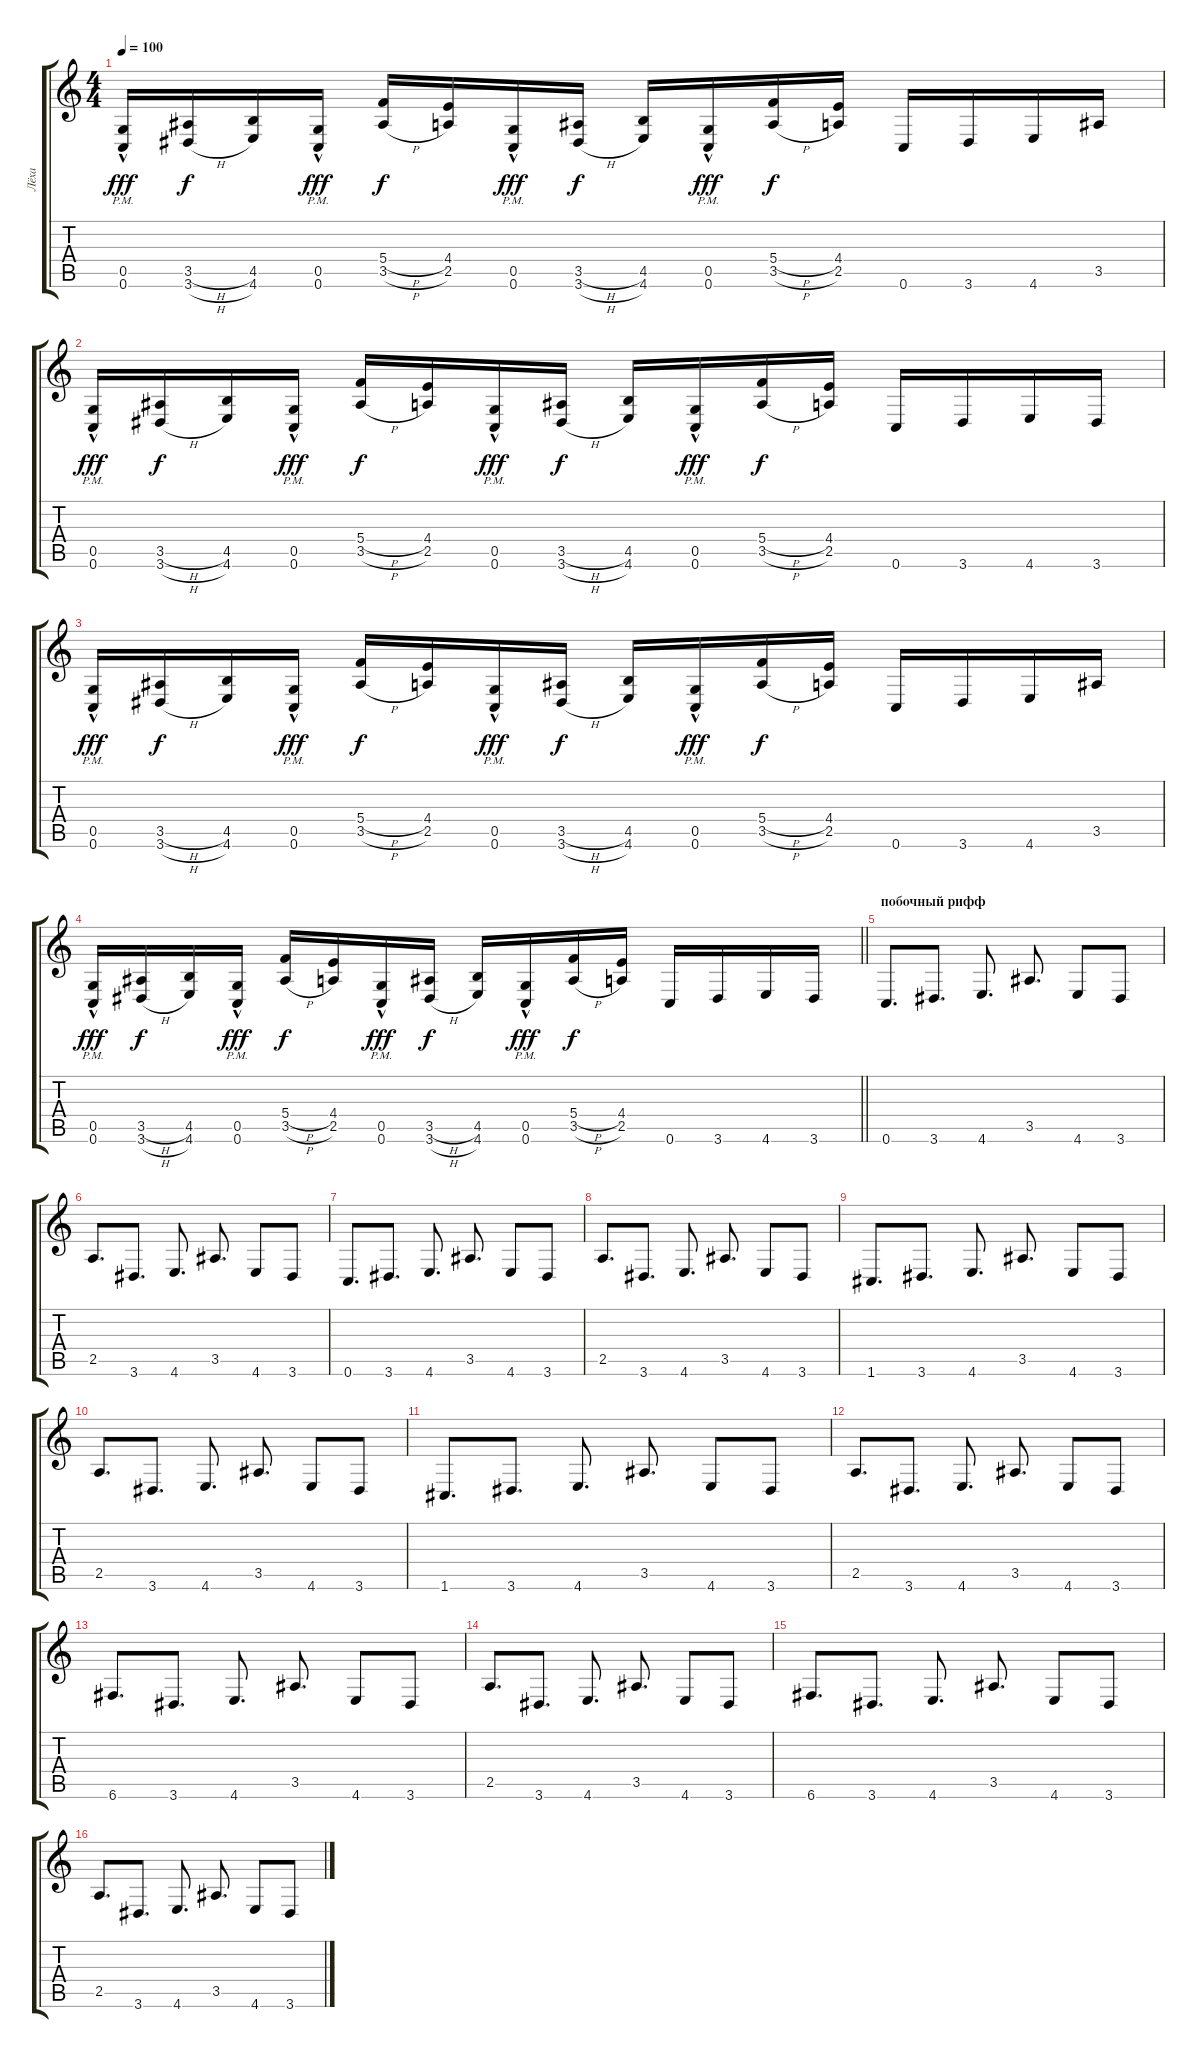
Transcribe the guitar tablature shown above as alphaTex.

\track ("Лёха" "Лёха") {instrument distortionguitar}
\staff {score tabs}
\tuning (D4 A3 F3 C3 G2 C2) {hide}
\ts (4 4)
\tempo 100
\clef g2
\ks c
(0.5{hac pm} 0.6{hac pm}).16{dy fff} (3.5{h} 3.6{h}).16{dy f} (4.5 4.6).16 (0.5{hac pm} 0.6{hac pm}).16{dy fff} (5.4{h} 3.5{h}).16{dy f} (4.4 2.5).16 (0.5{hac pm} 0.6{hac pm}).16{dy fff} (3.5{h} 3.6{h}).16{dy f} (4.5 4.6).16 (0.5{hac pm} 0.6{hac pm}).16{dy fff} (5.4{h} 3.5{h}).16{dy f} (4.4 2.5).16 0.6.16 3.6.16 4.6.16 3.5.16 |
(0.5{hac pm} 0.6{hac pm}).16{dy fff} (3.5{h} 3.6{h}).16{dy f} (4.5 4.6).16 (0.5{hac pm} 0.6{hac pm}).16{dy fff} (5.4{h} 3.5{h}).16{dy f} (4.4 2.5).16 (0.5{hac pm} 0.6{hac pm}).16{dy fff} (3.5{h} 3.6{h}).16{dy f} (4.5 4.6).16 (0.5{hac pm} 0.6{hac pm}).16{dy fff} (5.4{h} 3.5{h}).16{dy f} (4.4 2.5).16 0.6.16 3.6.16 4.6.16 3.6.16 |
(0.5{hac pm} 0.6{hac pm}).16{dy fff} (3.5{h} 3.6{h}).16{dy f} (4.5 4.6).16 (0.5{hac pm} 0.6{hac pm}).16{dy fff} (5.4{h} 3.5{h}).16{dy f} (4.4 2.5).16 (0.5{hac pm} 0.6{hac pm}).16{dy fff} (3.5{h} 3.6{h}).16{dy f} (4.5 4.6).16 (0.5{hac pm} 0.6{hac pm}).16{dy fff} (5.4{h} 3.5{h}).16{dy f} (4.4 2.5).16 0.6.16 3.6.16 4.6.16 3.5.16 |
\barLineRight lightlight
(0.5{hac pm} 0.6{hac pm}).16{dy fff} (3.5{h} 3.6{h}).16{dy f} (4.5 4.6).16 (0.5{hac pm} 0.6{hac pm}).16{dy fff} (5.4{h} 3.5{h}).16{dy f} (4.4 2.5).16 (0.5{hac pm} 0.6{hac pm}).16{dy fff} (3.5{h} 3.6{h}).16{dy f} (4.5 4.6).16 (0.5{hac pm} 0.6{hac pm}).16{dy fff} (5.4{h} 3.5{h}).16{dy f} (4.4 2.5).16 0.6.16 3.6.16 4.6.16 3.6.16 |
\section ("" "побочный рифф")
0.6.8{d} 3.6.8{d} 4.6.8{d} 3.5.8{d} 4.6.8 3.6.8 |
2.5.8{d} 3.6.8{d} 4.6.8{d} 3.5.8{d} 4.6.8 3.6.8 |
0.6.8{d} 3.6.8{d} 4.6.8{d} 3.5.8{d} 4.6.8 3.6.8 |
2.5.8{d} 3.6.8{d} 4.6.8{d} 3.5.8{d} 4.6.8 3.6.8 |
1.6.8{d} 3.6.8{d} 4.6.8{d} 3.5.8{d} 4.6.8 3.6.8 |
2.5.8{d} 3.6.8{d} 4.6.8{d} 3.5.8{d} 4.6.8 3.6.8 |
1.6.8{d} 3.6.8{d} 4.6.8{d} 3.5.8{d} 4.6.8 3.6.8 |
2.5.8{d} 3.6.8{d} 4.6.8{d} 3.5.8{d} 4.6.8 3.6.8 |
6.6.8{d} 3.6.8{d} 4.6.8{d} 3.5.8{d} 4.6.8 3.6.8 |
2.5.8{d} 3.6.8{d} 4.6.8{d} 3.5.8{d} 4.6.8 3.6.8 |
6.6.8{d} 3.6.8{d} 4.6.8{d} 3.5.8{d} 4.6.8 3.6.8 |
2.5.8{d} 3.6.8{d} 4.6.8{d} 3.5.8{d} 4.6.8 3.6.8
